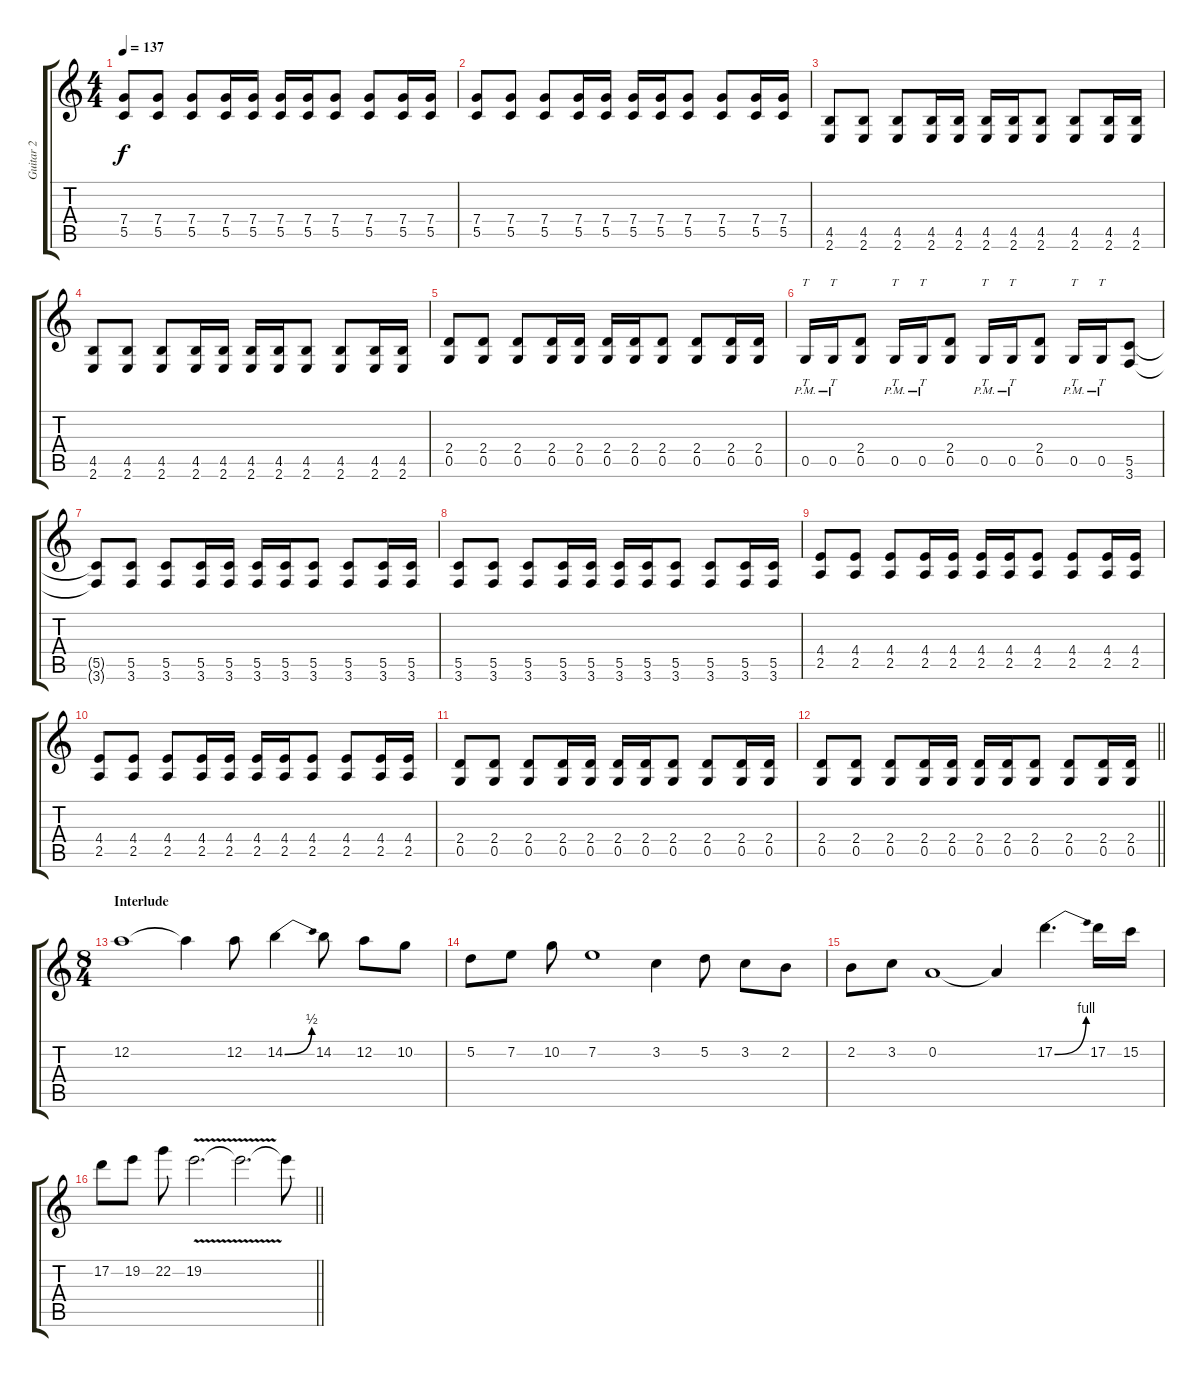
\track ("Guitar 2" "Guitar 2") {instrument electricguitarclean}
\staff {score tabs}
\tuning (D4 A3 F3 C3 G2 D2) {hide}
\ts (4 4)
\tempo 137
\clef g2
\ks c
(7.4 5.5).8{dy f} (7.4 5.5).8 (7.4 5.5).8 (7.4 5.5).16 (7.4 5.5).16 (7.4 5.5).16 (7.4 5.5).16 (7.4 5.5).8 (7.4 5.5).8 (7.4 5.5).16 (7.4 5.5).16 |
(7.4 5.5).8 (7.4 5.5).8 (7.4 5.5).8 (7.4 5.5).16 (7.4 5.5).16 (7.4 5.5).16 (7.4 5.5).16 (7.4 5.5).8 (7.4 5.5).8 (7.4 5.5).16 (7.4 5.5).16 |
(4.5 2.6).8 (4.5 2.6).8 (4.5 2.6).8 (4.5 2.6).16 (4.5 2.6).16 (4.5 2.6).16 (4.5 2.6).16 (4.5 2.6).8 (4.5 2.6).8 (4.5 2.6).16 (4.5 2.6).16 |
(4.5 2.6).8 (4.5 2.6).8 (4.5 2.6).8 (4.5 2.6).16 (4.5 2.6).16 (4.5 2.6).16 (4.5 2.6).16 (4.5 2.6).8 (4.5 2.6).8 (4.5 2.6).16 (4.5 2.6).16 |
(2.4 0.5).8 (2.4 0.5).8 (2.4 0.5).8 (2.4 0.5).16 (2.4 0.5).16 (2.4 0.5).16 (2.4 0.5).16 (2.4 0.5).8 (2.4 0.5).8 (2.4 0.5).16 (2.4 0.5).16 |
0.5{pm}.16{tt} 0.5{pm}.16{tt} (2.4 0.5).8 0.5{pm}.16{tt} 0.5{pm}.16{tt} (2.4 0.5).8 0.5{pm}.16{tt} 0.5{pm}.16{tt} (2.4 0.5).8 0.5{pm}.16{tt} 0.5{pm}.16{tt} (5.5 3.6).8 |
(5.5{t} 3.6{t}).8 (5.5 3.6).8 (5.5 3.6).8 (5.5 3.6).16 (5.5 3.6).16 (5.5 3.6).16 (5.5 3.6).16 (5.5 3.6).8 (5.5 3.6).8 (5.5 3.6).16 (5.5 3.6).16 |
(5.5 3.6).8 (5.5 3.6).8 (5.5 3.6).8 (5.5 3.6).16 (5.5 3.6).16 (5.5 3.6).16 (5.5 3.6).16 (5.5 3.6).8 (5.5 3.6).8 (5.5 3.6).16 (5.5 3.6).16 |
(4.4 2.5).8 (4.4 2.5).8 (4.4 2.5).8 (4.4 2.5).16 (4.4 2.5).16 (4.4 2.5).16 (4.4 2.5).16 (4.4 2.5).8 (4.4 2.5).8 (4.4 2.5).16 (4.4 2.5).16 |
(4.4 2.5).8 (4.4 2.5).8 (4.4 2.5).8 (4.4 2.5).16 (4.4 2.5).16 (4.4 2.5).16 (4.4 2.5).16 (4.4 2.5).8 (4.4 2.5).8 (4.4 2.5).16 (4.4 2.5).16 |
(2.4 0.5).8 (2.4 0.5).8 (2.4 0.5).8 (2.4 0.5).16 (2.4 0.5).16 (2.4 0.5).16 (2.4 0.5).16 (2.4 0.5).8 (2.4 0.5).8 (2.4 0.5).16 (2.4 0.5).16 |
\barLineRight lightlight
(2.4 0.5).8 (2.4 0.5).8 (2.4 0.5).8 (2.4 0.5).16 (2.4 0.5).16 (2.4 0.5).16 (2.4 0.5).16 (2.4 0.5).8 (2.4 0.5).8 (2.4 0.5).16 (2.4 0.5).16 |
\ts (8 4)
\section ("" "Interlude")
12.2.1{volume 16 instrument distortionguitar} 12.2{t}.4 12.2.8 14.2{be (bend 0 0 60 2)}.4 14.2.8 12.2.8 10.2.8 |
5.2.8 7.2.8 10.2.8 7.2.1 3.2.4 5.2.8 3.2.8 2.2.8 |
2.2.8 3.2.8 0.2.1 0.2{t}.4 17.2{be (bend 0 0 60 4)}.4{d} 17.2.16 15.2.16 |
\barLineRight lightlight
17.2.8 19.2.8 22.2.8 19.2{v}.2{d volume 0} 19.2{t}.2{d} 19.2{t}.8
